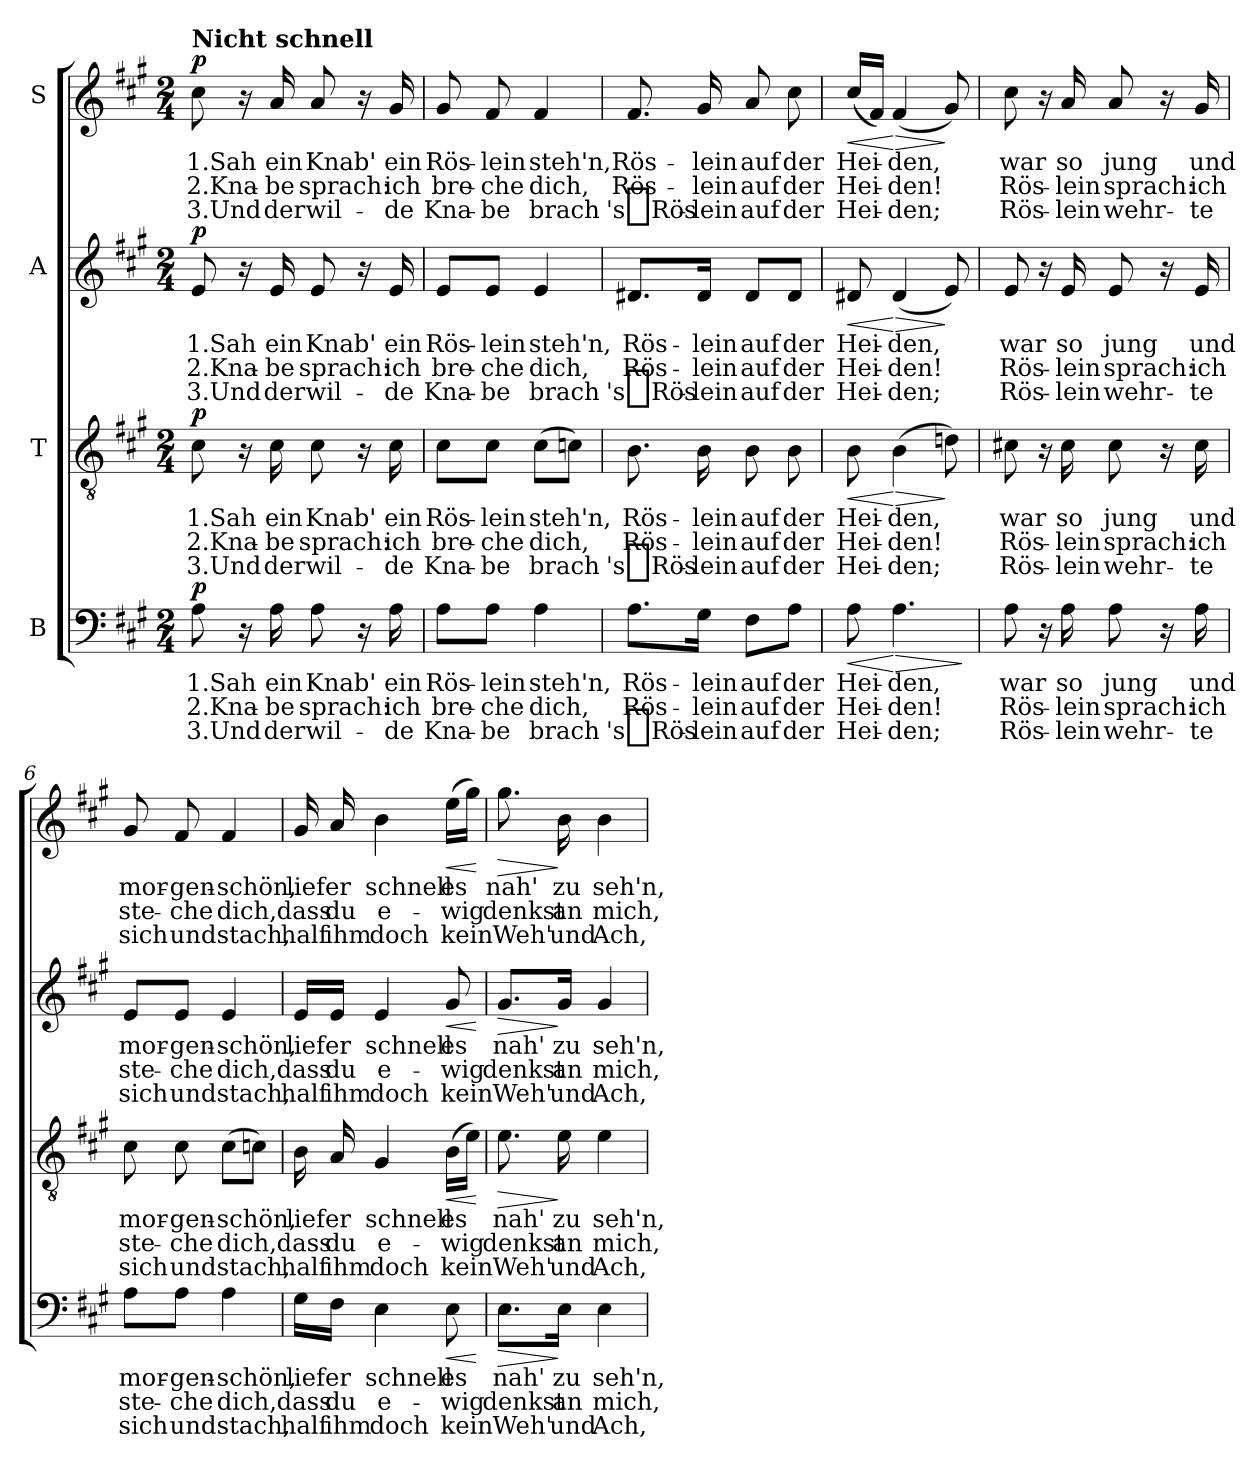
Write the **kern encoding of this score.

**kern	**text	**text	**text	**dynam	**kern	**text	**text	**text	**dynam	**kern	**text	**text	**text	**dynam	**kern	**text	**text	**text	**dynam
*part4	*part4	*part4	*part4	*part4	*part3	*part3	*part3	*part3	*part3	*part2	*part2	*part2	*part2	*part2	*part1	*part1	*part1	*part1	*part1
*staff4	*staff4	*staff4	*staff4	*staff4	*staff3	*staff3	*staff3	*staff3	*staff3	*staff2	*staff2	*staff2	*staff2	*staff2	*staff1	*staff1	*staff1	*staff1	*staff1
*I"B	*	*	*	*	*I"T	*	*	*	*	*I"A	*	*	*	*	*I"S	*	*	*	*
*clefF4	*	*	*	*	*clefGv2	*	*	*	*	*clefG2	*	*	*	*	*clefG2	*	*	*	*
*k[f#c#g#]	*	*	*	*	*k[f#c#g#]	*	*	*	*	*k[f#c#g#]	*	*	*	*	*k[f#c#g#]	*	*	*	*
*A:	*	*	*	*	*A:	*	*	*	*	*A:	*	*	*	*	*A:	*	*	*	*
*M2/4	*	*	*	*	*M2/4	*	*	*	*	*M2/4	*	*	*	*	*M2/4	*	*	*	*
=1	=1	=1	=1	=1	=1	=1	=1	=1	=1	=1	=1	=1	=1	=1	=1	=1	=1	=1	=1
!	!	!	!	!	!	!	!	!	!	!	!	!	!	!	!LO:TX:a:B:t=Nicht schnell	!	!	!	!
!	!	!	!	!LO:DY:a	!	!	!	!	!LO:DY:a	!	!	!	!	!LO:DY:a	!	!	!	!	!LO:DY:a
8A\	1.Sah	2.Kna-	3.Und	p	8c#\	1.Sah	2.Kna-	3.Und	p	8e/	1.Sah	2.Kna-	3.Und	p	8cc#\	1.Sah	2.Kna-	3.Und	p
16r	.	.	.	.	16r	.	.	.	.	16r	.	.	.	.	16r	.	.	.	.
16A\	ein	-be	der	.	16c#\	ein	-be	der	.	16e/	ein	-be	der	.	16a/	ein	-be	der	.
8A\	Knab'	sprach:	wil-	.	8c#\	Knab'	sprach:	wil-	.	8e/	Knab'	sprach:	wil-	.	8a/	Knab'	sprach:	wil-	.
16r	.	.	.	.	16r	.	.	.	.	16r	.	.	.	.	16r	.	.	.	.
16A\	ein	ich	-de	.	16c#\	ein	ich	-de	.	16e/	ein	ich	-de	.	16g#/	ein	ich	-de	.
=2	=2	=2	=2	=2	=2	=2	=2	=2	=2	=2	=2	=2	=2	=2	=2	=2	=2	=2	=2
8A\L	Rös-	bre-	Kna-	.	8c#\L	Rös-	bre-	Kna-	.	8e/L	Rös-	bre-	Kna-	.	8g#/	Rös-	bre-	Kna-	.
8A\J	-lein	-che	-be	.	8c#\J	-lein	-che	-be	.	8e/J	-lein	-che	-be	.	8f#/	-lein	-che	-be	.
4A\	steh'n,	dich,	brach	.	(8c#\L	steh'n,	dich,	brach	.	4e/	steh'n,	dich,	brach	.	4f#/	steh'n,	dich,	brach	.
.	.	.	.	.	8cn\J)	.	.	.	.	.	.	.	.	.	.	.	.	.	.
=3	=3	=3	=3	=3	=3	=3	=3	=3	=3	=3	=3	=3	=3	=3	=3	=3	=3	=3	=3
8.A\L	Rös-	Rös-	's_Rös-	.	8.B\	Rös-	Rös-	's_Rös-	.	8.d#X/L	Rös-	Rös-	's_Rös-	.	8.f#/	Rös-	Rös-	's_Rös-	.
16G#\Jk	-lein	-lein	-lein	.	16B\	-lein	-lein	-lein	.	16d#/Jk	-lein	-lein	-lein	.	16g#/	-lein	-lein	-lein	.
8F#\L	auf	auf	auf	.	8B\	auf	auf	auf	.	8d#/L	auf	auf	auf	.	8a/	auf	auf	auf	.
8A\J	der	der	der	.	8B\	der	der	der	.	8d#/J	der	der	der	.	8cc#\	der	der	der	.
=4	=4	=4	=4	=4	=4	=4	=4	=4	=4	=4	=4	=4	=4	=4	=4	=4	=4	=4	=4
!	!	!	!	!LO:HP:b	!	!	!	!	!LO:HP:b	!	!	!	!	!LO:HP:b	!	!	!	!	!LO:HP:b
8A\	Hei-	Hei-	Hei-	<	8B\	Hei-	Hei-	Hei-	<	8d#X/	Hei-	Hei-	Hei-	<	(16cc#/LL	Hei-	Hei-	Hei-	<
.	.	.	.	.	.	.	.	.	.	.	.	.	.	.	16f#/JJ)	.	.	.	.
!	!	!	!	!LO:HP:n=1:b	!	!	!	!	!LO:HP:n=1:b	!	!	!	!	!LO:HP:n=1:b	!	!	!	!	!LO:HP:n=1:b
4.A\	-den,	-den!	-den;	[ >	(4B\	-den,	-den!	-den;	[ >	(4d#/	-den,	-den!	-den;	[ >	(4f#/	-den,	-den!	-den;	[ >
.	.	.	.	.	8dn\)	.	.	.	]	8e/)	.	.	.	]	8g#/)	.	.	.	]
.	.	.	.	]	.	.	.	.	.	.	.	.	.	.	.	.	.	.	.
=5	=5	=5	=5	=5	=5	=5	=5	=5	=5	=5	=5	=5	=5	=5	=5	=5	=5	=5	=5
8A\	war	Rös-	Rös-	.	8c#X\	war	Rös-	Rös-	.	8e/	war	Rös-	Rös-	.	8cc#\	war	Rös-	Rös-	.
16r	.	.	.	.	16r	.	.	.	.	16r	.	.	.	.	16r	.	.	.	.
16A\	so	-lein	-lein	.	16c#\	so	-lein	-lein	.	16e/	so	-lein	-lein	.	16a/	so	-lein	-lein	.
8A\	jung	sprach:	wehr-	.	8c#\	jung	sprach:	wehr-	.	8e/	jung	sprach:	wehr-	.	8a/	jung	sprach:	wehr-	.
16r	.	.	.	.	16r	.	.	.	.	16r	.	.	.	.	16r	.	.	.	.
16A\	und	ich	-te	.	16c#\	und	ich	-te	.	16e/	und	ich	-te	.	16g#/	und	ich	-te	.
!!LO:LB:g=z
=6	=6	=6	=6	=6	=6	=6	=6	=6	=6	=6	=6	=6	=6	=6	=6	=6	=6	=6	=6
8A\L	mor-	ste-	sich	.	8c#\	mor-	ste-	sich	.	8e/L	mor-	ste-	sich	.	8g#/	mor-	ste-	sich	.
8A\J	-gen-	-che	und	.	8c#\	-gen-	-che	und	.	8e/J	-gen-	-che	und	.	8f#/	-gen-	-che	und	.
4A\	-schön,	dich,	stach,	.	(8c#\L	-schön,	dich,	stach,	.	4e/	-schön,	dich,	stach,	.	4f#/	-schön,	dich,	stach,	.
.	.	.	.	.	8cn\J)	.	.	.	.	.	.	.	.	.	.	.	.	.	.
=7	=7	=7	=7	=7	=7	=7	=7	=7	=7	=7	=7	=7	=7	=7	=7	=7	=7	=7	=7
16G#\LL	lief	dass	half	.	16B\	lief	dass	half	.	16e/LL	lief	dass	half	.	16g#/	lief	dass	half	.
16F#\JJ	er	du	ihm	.	16A/	er	du	ihm	.	16e/JJ	er	du	ihm	.	16a/	er	du	ihm	.
4E\	schnell	e-	doch	.	4G#/	schnell	e-	doch	.	4e/	schnell	e-	doch	.	4b\	schnell	e-	doch	.
!	!	!	!	!LO:HP:b	!	!	!	!	!LO:HP:b	!	!	!	!	!LO:HP:b	!	!	!	!	!LO:HP:b
8E\	es	-wig	kein	<	(16B\LL	es	-wig	kein	<	8g#/	es	-wig	kein	<	(16ee\LL	es	-wig	kein	<
.	.	.	.	.	16e\JJ)	.	.	.	.	.	.	.	.	.	16gg#\JJ)	.	.	.	.
.	.	.	.	[	.	.	.	.	[	.	.	.	.	[	.	.	.	.	[
=8	=8	=8	=8	=8	=8	=8	=8	=8	=8	=8	=8	=8	=8	=8	=8	=8	=8	=8	=8
!	!	!	!	!LO:HP:b	!	!	!	!	!LO:HP:b	!	!	!	!	!LO:HP:b	!	!	!	!	!LO:HP:b
8.E\L	nah'	denkst	Weh'	>	8.e\	nah'	denkst	Weh'	>	8.g#/L	nah'	denkst	Weh'	>	8.gg#\	nah'	denkst	Weh'	>
16E\Jk	zu	an	und	]	16e\	zu	an	und	]	16g#/Jk	zu	an	und	]	16b\	zu	an	und	]
4E\	seh'n,	mich,	Ach,	.	4e\	seh'n,	mich,	Ach,	.	4g#/	seh'n,	mich,	Ach,	.	4b\	seh'n,	mich,	Ach,	.
=	=	=	=	=	=	=	=	=	=	=	=	=	=	=	=	=	=	=	=
*-	*-	*-	*-	*-	*-	*-	*-	*-	*-	*-	*-	*-	*-	*-	*-	*-	*-	*-	*-
